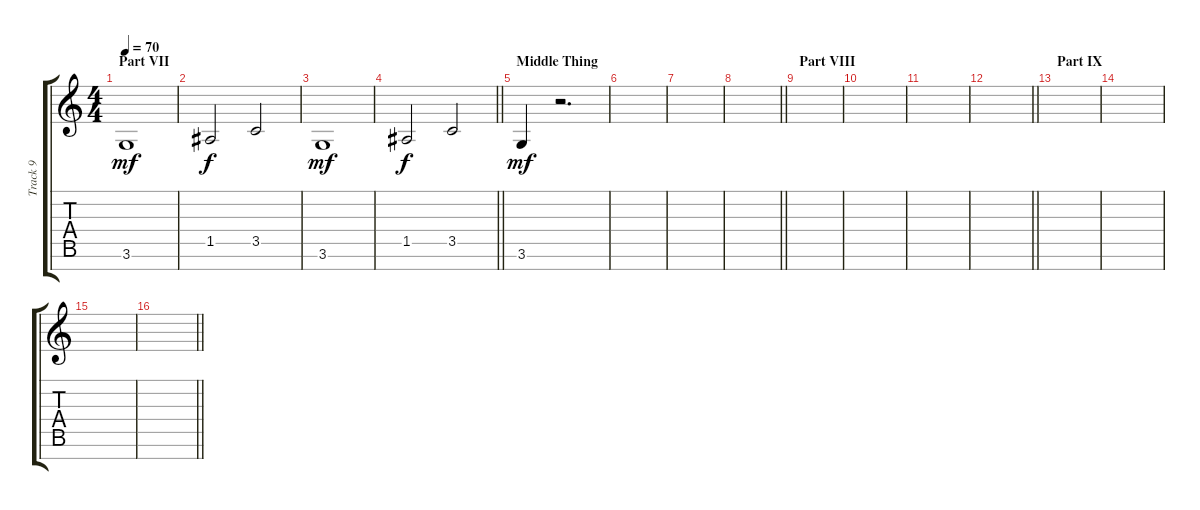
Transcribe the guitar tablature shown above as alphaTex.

\track ("Track 9" "Track 9") {instrument contrabass}
\staff {score tabs}
\tuning (E4 B3 G3 D3 A2 E2 B1) {hide}
\ts (4 4)
\section ("" "Part VII")
\tempo 70
\clef g2
\ks c
3.6.1{dy mf} |
1.5.2{dy f} 3.5.2 |
3.6.1{dy mf} |
\barLineRight lightlight
1.5.2{dy f} 3.5.2 |
\section ("" "Middle Thing")
3.6.4{dy mf} r.2{d} |
|
|
\barLineRight lightlight
|
\section ("" "Part VIII")
|
|
|
\barLineRight lightlight
|
\section ("" "Part IX")
|
|
|
\barLineRight lightlight
